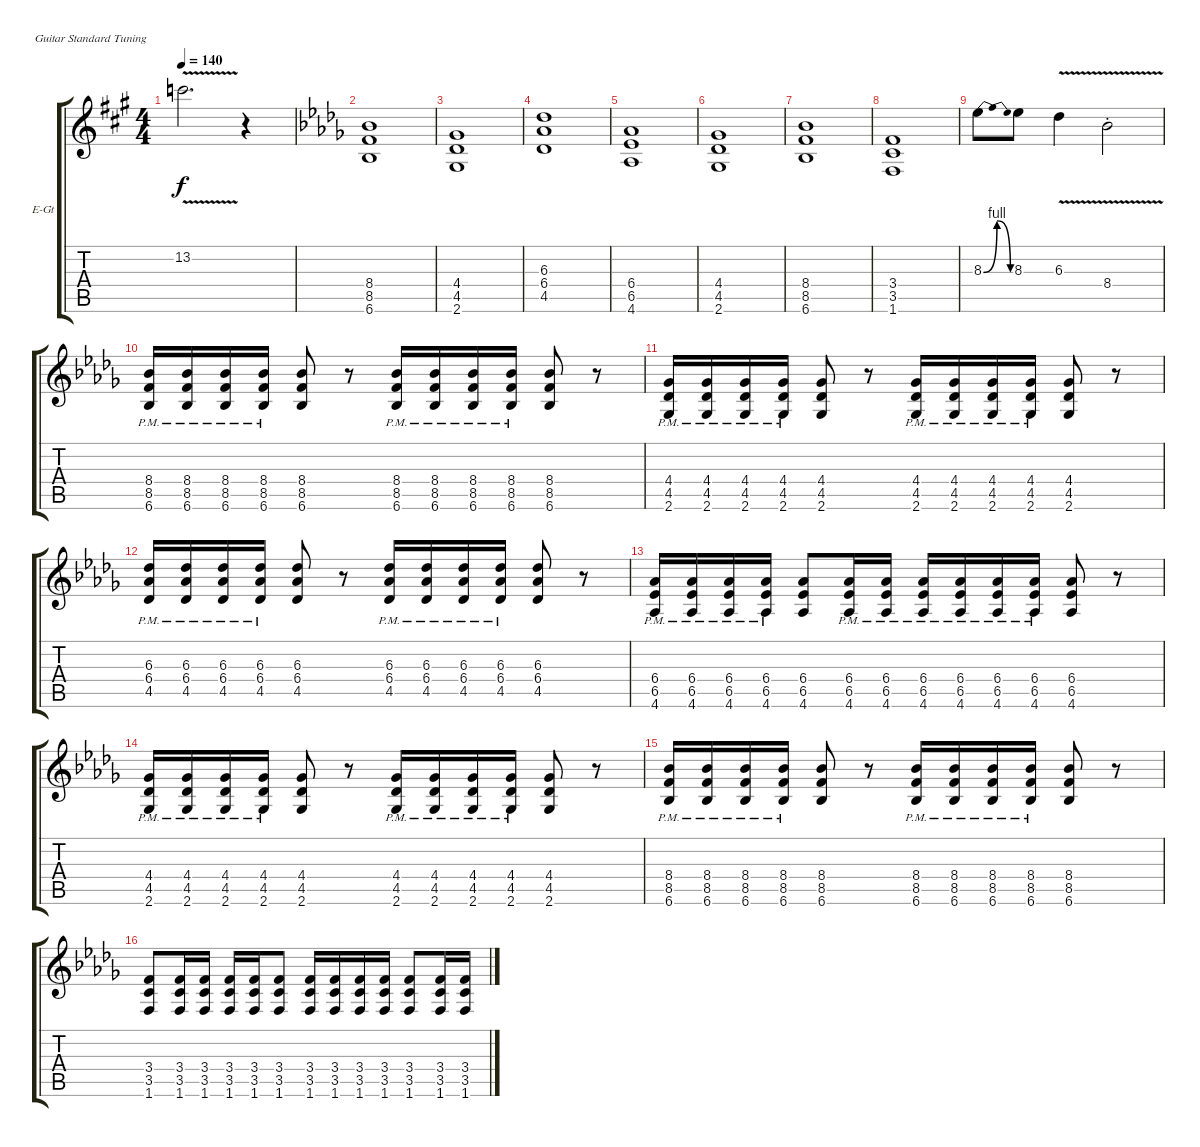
\bracketExtendMode groupsimilarinstruments
\firstSystemTrackNameOrientation horizontal
\otherSystemsTrackNameOrientation horizontal
\track ("Guitar R" "E-Gt") {instrument distortionguitar}
\staff {score tabs}
\tuning (E4 B3 G3 D3 A2 E2)
\ts (4 4)
\tempo 140
\clef g2
\ks a
13.2{v}.2{d dy f} r.4 |
\ks db
(8.4 8.5 6.6).1 |
(4.4 4.5 2.6).1 |
(6.3 6.4 4.5).1 |
(6.4 6.5 4.6).1 |
(4.4 4.5 2.6).1 |
(8.4 8.5 6.6).1 |
(3.4 3.5 1.6).1 |
8.3{be (bendrelease 0 0 30 4 30 4 60 0)}.8 8.3.8 6.3{v}.4 8.4{v st}.2 |
(8.4{pm} 8.5{pm} 6.6{pm}).16 (8.4{pm} 8.5{pm} 6.6{pm}).16 (8.4{pm} 8.5{pm} 6.6{pm}).16 (8.4{pm} 8.5{pm} 6.6{pm}).16 (8.4 8.5 6.6).8 r.8 (8.4{pm} 8.5{pm} 6.6{pm}).16 (8.4{pm} 8.5{pm} 6.6{pm}).16 (8.4{pm} 8.5{pm} 6.6{pm}).16 (8.4{pm} 8.5{pm} 6.6{pm}).16 (8.4 8.5 6.6).8 r.8 |
(4.4{pm} 4.5{pm} 2.6{pm}).16 (4.4{pm} 4.5{pm} 2.6{pm}).16 (4.4{pm} 4.5{pm} 2.6{pm}).16 (4.4{pm} 4.5{pm} 2.6{pm}).16 (4.4 4.5 2.6).8 r.8 (4.4{pm} 4.5{pm} 2.6{pm}).16 (4.4{pm} 4.5{pm} 2.6{pm}).16 (4.4{pm} 4.5{pm} 2.6{pm}).16 (4.4{pm} 4.5{pm} 2.6{pm}).16 (4.4 4.5 2.6).8 r.8 |
(6.3{pm} 6.4{pm} 4.5{pm}).16 (6.3{pm} 6.4{pm} 4.5{pm}).16 (6.3{pm} 6.4{pm} 4.5{pm}).16 (6.3{pm} 6.4{pm} 4.5{pm}).16 (6.3 6.4 4.5).8 r.8 (6.3{pm} 6.4{pm} 4.5{pm}).16 (6.3{pm} 6.4{pm} 4.5{pm}).16 (6.3{pm} 6.4{pm} 4.5{pm}).16 (6.3{pm} 6.4{pm} 4.5{pm}).16 (6.3 6.4 4.5).8 r.8 |
(6.4{pm} 6.5{pm} 4.6{pm}).16 (6.4{pm} 6.5{pm} 4.6{pm}).16 (6.4{pm} 6.5{pm} 4.6{pm}).16 (6.4{pm} 6.5{pm} 4.6{pm}).16 (6.4 6.5 4.6).8 (6.4{pm} 6.5{pm} 4.6{pm}).16 (6.4{pm} 6.5{pm} 4.6{pm}).16 (6.4{pm} 6.5{pm} 4.6{pm}).16 (6.4{pm} 6.5{pm} 4.6{pm}).16 (6.4{pm} 6.5{pm} 4.6{pm}).16 (6.4{pm} 6.5{pm} 4.6{pm}).16 (6.4 6.5 4.6).8 r.8 |
(4.4{pm} 4.5{pm} 2.6{pm}).16 (4.4{pm} 4.5{pm} 2.6{pm}).16 (4.4{pm} 4.5{pm} 2.6{pm}).16 (4.4{pm} 4.5{pm} 2.6{pm}).16 (4.4 4.5 2.6).8 r.8 (4.4{pm} 4.5{pm} 2.6{pm}).16 (4.4{pm} 4.5{pm} 2.6{pm}).16 (4.4{pm} 4.5{pm} 2.6{pm}).16 (4.4{pm} 4.5{pm} 2.6{pm}).16 (4.4 4.5 2.6).8 r.8 |
(8.4{pm} 8.5{pm} 6.6{pm}).16 (8.4{pm} 8.5{pm} 6.6{pm}).16 (8.4{pm} 8.5{pm} 6.6{pm}).16 (8.4{pm} 8.5{pm} 6.6{pm}).16 (8.4 8.5 6.6).8 r.8 (8.4{pm} 8.5{pm} 6.6{pm}).16 (8.4{pm} 8.5{pm} 6.6{pm}).16 (8.4{pm} 8.5{pm} 6.6{pm}).16 (8.4{pm} 8.5{pm} 6.6{pm}).16 (8.4 8.5 6.6).8 r.8 |
(3.4 3.5 1.6).8 (3.4 3.5 1.6).16 (3.4 3.5 1.6).16 (3.4 3.5 1.6).16 (3.4 3.5 1.6).16 (3.4 3.5 1.6).8 (3.4 3.5 1.6).16 (3.4 3.5 1.6).16 (3.4 3.5 1.6).16 (3.4 3.5 1.6).16 (3.4 3.5 1.6).8 (3.4 3.5 1.6).16 (3.4 3.5 1.6).16
